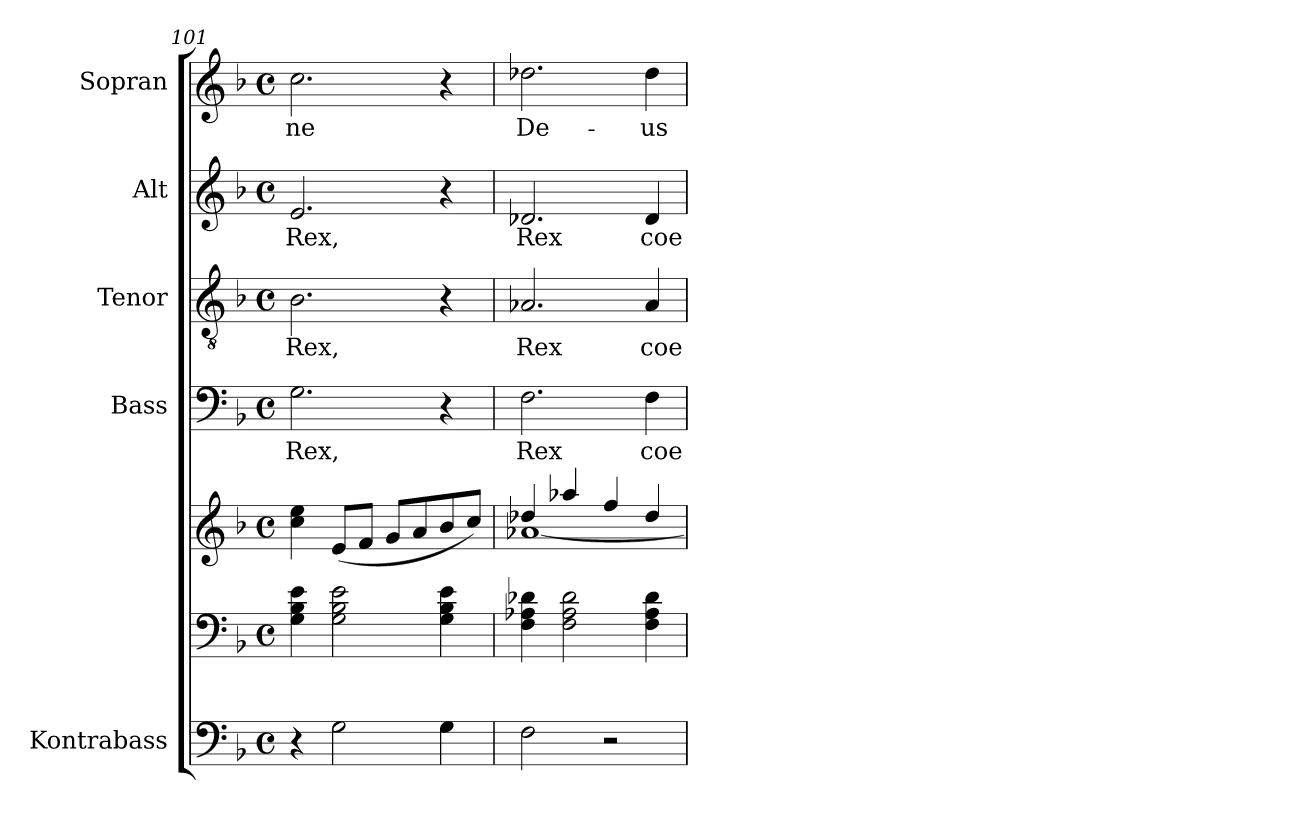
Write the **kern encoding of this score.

**kern	**kern	**kern	**kern	**text	**kern	**text	**kern	**text	**kern	**text
*part6	*part5	*part5	*part4	*part4	*part3	*part3	*part2	*part2	*part1	*part1
*staff7	*staff6	*staff5	*staff4	*staff4	*staff3	*staff3	*staff2	*staff2	*staff1	*staff1
*I"Kontrabass	*	*	*I"Bass	*	*I"Tenor	*	*I"Alt	*	*I"Sopran	*
*I'Kb.	*	*	*I'B.	*	*I'T.	*	*I'A.	*	*I'S.	*
*clefF4	*clefF4	*clefG2	*clefF4	*	*clefGv2	*	*clefG2	*	*clefG2	*
*ITrd7c12	*	*	*	*	*	*	*	*	*	*
*k[b-]	*k[b-]	*k[b-]	*k[b-]	*	*k[b-]	*	*k[b-]	*	*k[b-]	*
*F:	*F:	*F:	*F:	*	*F:	*	*F:	*	*F:	*
*M4/4	*M4/4	*M4/4	*M4/4	*	*M4/4	*	*M4/4	*	*M4/4	*
*met(c)	*met(c)	*met(c)	*met(c)	*	*met(c)	*	*met(c)	*	*met(c)	*
=101	=101	=101	=101	=101	=101	=101	=101	=101	=101	=101
!	!	!	!	!LO:LY:b	!	!LO:LY:b	!	!LO:LY:b	!	!LO:LY:b
4r	4G\ 4B-\ 4e\	4cc\ 4ee\	2.G\	Rex,	2.B-\	Rex,	2.e/	Rex,	2.cc\	-ne
2GG\	2G\ 2B-\ 2e\	(<8e/L	.	.	.	.	.	.	.	.
.	.	8f/J	.	.	.	.	.	.	.	.
.	.	8g/L	.	.	.	.	.	.	.	.
.	.	8a/	.	.	.	.	.	.	.	.
4GG\	4G\ 4B-\ 4e\	8b-/	4r	.	4r	.	4r	.	4r	.
.	.	8cc/J)	.	.	.	.	.	.	.	.
=102	=102	=102	=102	=102	=102	=102	=102	=102	=102	=102
*	*	*^	*	*	*	*	*	*	*	*
!	!	!	!	!	!LO:LY:b	!	!LO:LY:b	!	!LO:LY:b	!	!LO:LY:b
2FF\	4F\ 4A-X\ 4d-X\	4dd-X/	[<1a-X	2.F\	Rex	2.A-X/	Rex	2.d-X/	Rex	2.dd-X\	De-
.	2F\ 2A-\ 2d-\	4aa-X/	.	.	.	.	.	.	.	.	.
2r	.	4ff/	.	.	.	.	.	.	.	.	.
!	!	!	!	!	!LO:LY:b	!	!LO:LY:b	!	!LO:LY:b	!	!LO:LY:b
.	4F\ 4A-\ 4d-\	4dd-/	.	4F\	coe-	4A-/	coe-	4d-/	coe-	4dd-\	-us
*	*	*v	*v	*	*	*	*	*	*	*	*
=	=	=	=	=	=	=	=	=	=	=
*-	*-	*-	*-	*-	*-	*-	*-	*-	*-	*-
